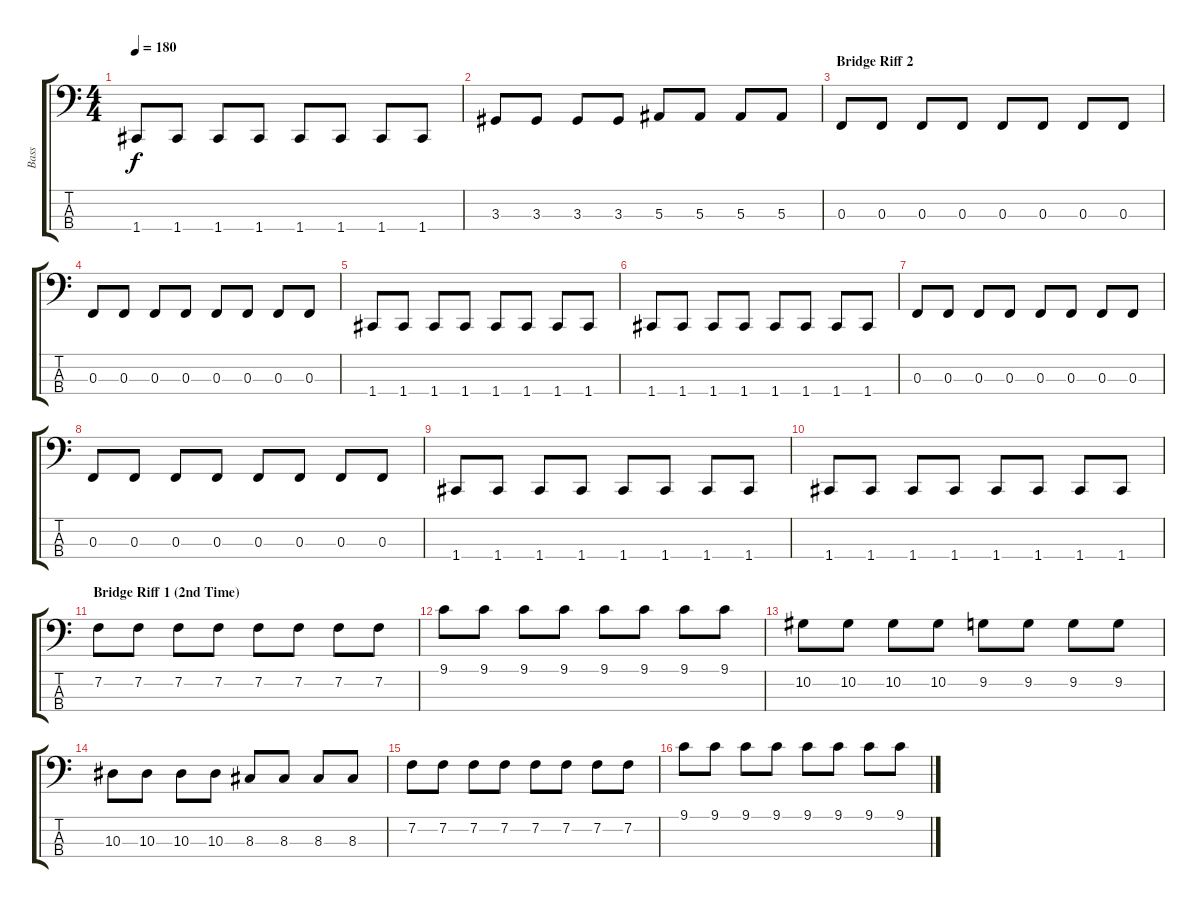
\track ("Bass" "Bass") {instrument electricbassfinger}
\staff {score tabs}
\tuning (Eb2 Bb1 F1 C1) {hide}
\ts (4 4)
\tempo 180
\clef f4
\ks c
1.4.8{dy f} 1.4.8 1.4.8 1.4.8 1.4.8 1.4.8 1.4.8 1.4.8 |
3.3.8 3.3.8 3.3.8 3.3.8 5.3.8 5.3.8 5.3.8 5.3.8 |
\section ("" "Bridge Riff 2")
0.3.8 0.3.8 0.3.8 0.3.8 0.3.8 0.3.8 0.3.8 0.3.8 |
0.3.8 0.3.8 0.3.8 0.3.8 0.3.8 0.3.8 0.3.8 0.3.8 |
1.4.8 1.4.8 1.4.8 1.4.8 1.4.8 1.4.8 1.4.8 1.4.8 |
1.4.8 1.4.8 1.4.8 1.4.8 1.4.8 1.4.8 1.4.8 1.4.8 |
0.3.8 0.3.8 0.3.8 0.3.8 0.3.8 0.3.8 0.3.8 0.3.8 |
0.3.8 0.3.8 0.3.8 0.3.8 0.3.8 0.3.8 0.3.8 0.3.8 |
1.4.8 1.4.8 1.4.8 1.4.8 1.4.8 1.4.8 1.4.8 1.4.8 |
1.4.8 1.4.8 1.4.8 1.4.8 1.4.8 1.4.8 1.4.8 1.4.8 |
\section ("" "Bridge Riff 1 (2nd Time)")
7.2.8 7.2.8 7.2.8 7.2.8 7.2.8 7.2.8 7.2.8 7.2.8 |
9.1.8 9.1.8 9.1.8 9.1.8 9.1.8 9.1.8 9.1.8 9.1.8 |
10.2.8 10.2.8 10.2.8 10.2.8 9.2.8 9.2.8 9.2.8 9.2.8 |
10.3.8 10.3.8 10.3.8 10.3.8 8.3.8 8.3.8 8.3.8 8.3.8 |
7.2.8 7.2.8 7.2.8 7.2.8 7.2.8 7.2.8 7.2.8 7.2.8 |
9.1.8 9.1.8 9.1.8 9.1.8 9.1.8 9.1.8 9.1.8 9.1.8
